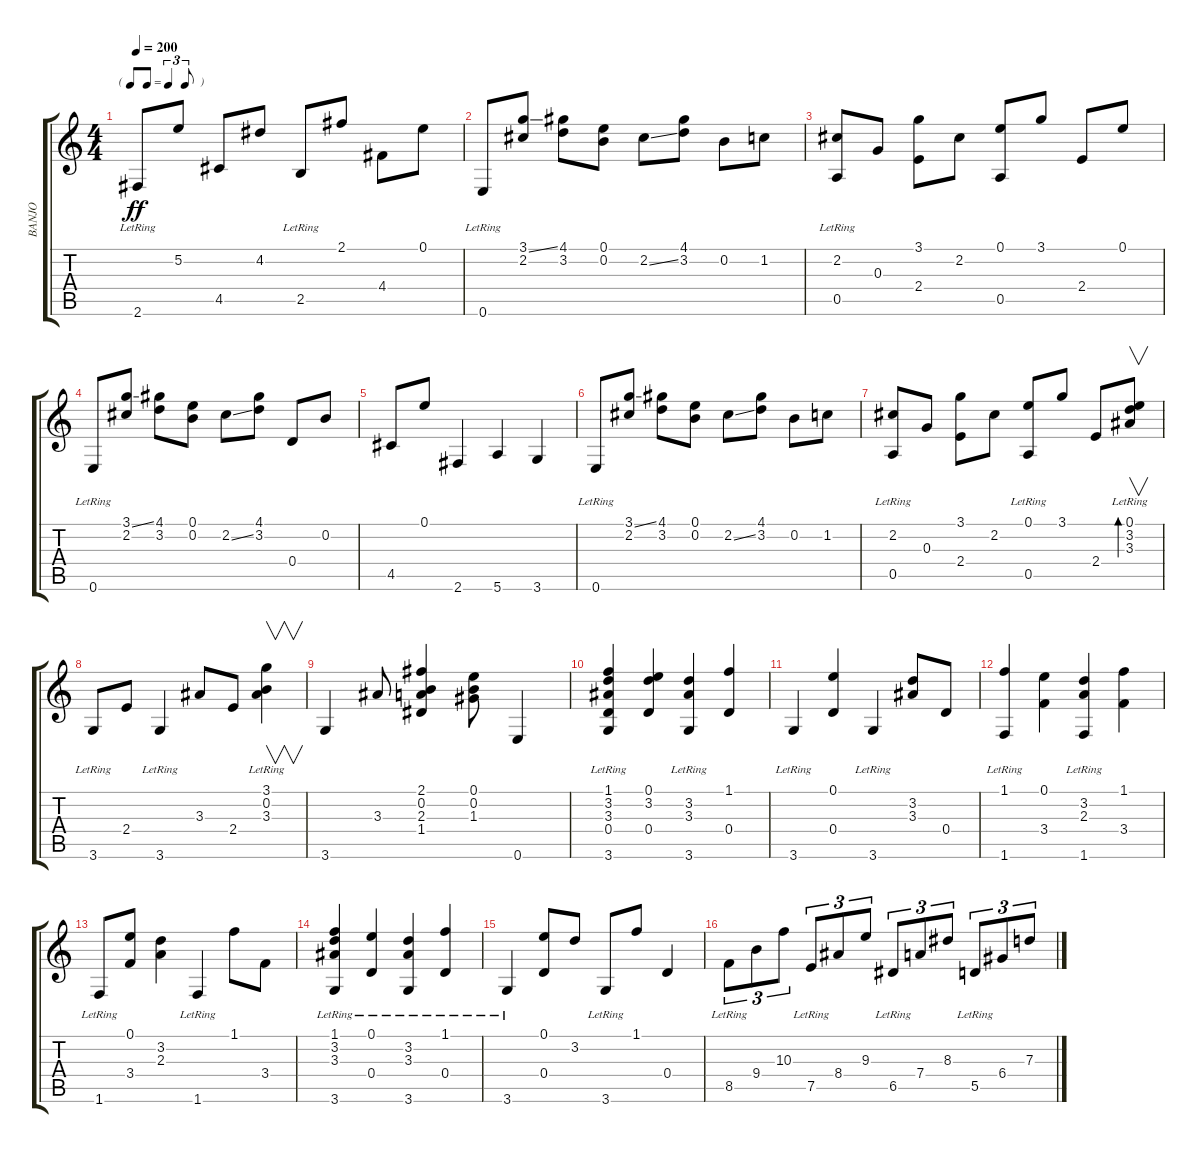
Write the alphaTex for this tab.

\track ("BANJO" "BANJO") {instrument banjo}
\staff {score tabs}
\tuning (E4 B3 G3 D3 A2 E2) {hide}
\displaytranspose 12
\ts (4 4)
\tf triplet8th
\tempo 200
\clef g2
\ks c
2.6{lr}.8{dy ff} 5.2.8 4.5.8 4.2.8 2.5{lr}.8 2.1.8 4.4.8 0.1.8 |
0.6{lr}.8 (3.1{ss} 2.2).8 (4.1 3.2).8 (0.1 0.2).8 2.2{ss}.8 (4.1 3.2).8 0.2.8 1.2.8 |
(2.2 0.5{lr}).8 0.3.8 (3.1 2.4).8 2.2.8 (0.1 0.5).8 3.1.8 2.4.8 0.1.8 |
0.6{lr}.8 (3.1{ss} 2.2).8 (4.1 3.2).8 (0.1 0.2).8 2.2{ss}.8 (4.1 3.2).8 0.4.8 0.2.8 |
4.5.8 0.1.8 2.6.4 5.6.4 3.6.4 |
0.6{lr}.8 (3.1{ss} 2.2).8 (4.1 3.2).8 (0.1 0.2).8 2.2{ss}.8 (4.1 3.2).8 0.2.8 1.2.8 |
(2.2 0.5{lr}).8 0.3.8 (3.1 2.4).8 2.2.8 (0.1 0.5{lr}).8 3.1.8 2.4.8 (0.1{lr} 3.2{lr} 3.3{lr}).8{v bd 120} |
3.6{lr}.8 2.4.8 3.6{lr}.4 3.3.8 2.4.8 (3.1{lr} 0.2{lr} 3.3{lr}).4{v} |
3.6.4 3.3.8 (2.1 0.2 2.3 1.4).4 (0.1 0.2 1.3).8 0.6.4 |
(1.1 3.2 3.3 0.4 3.6{lr}).4 (0.1 3.2 0.4).4 (3.2 3.3 3.6{lr}).4 (1.1 0.4).4 |
3.6{lr}.4 (0.1 0.4).4 3.6{lr}.4 (3.2 3.3).8 0.4.8 |
(1.1 1.6{lr}).4 (0.1 3.4).4 (3.2 2.3 1.6{lr}).4 (1.1 3.4).4 |
1.6{lr}.8 (0.1 3.4).8 (3.2 2.3).4 1.6{lr}.4 1.1.8 3.4.8 |
(1.1 3.2 3.3 3.6{lr}).4 (0.1 0.4{lr}).4 (3.2 3.3 3.6{lr}).4 (1.1 0.4{lr}).4 |
3.6{lr}.4 (0.1 0.4).8 3.2.8 3.6{lr}.8 1.1.8 0.4.4 |
8.5{lr}.8{tu (3 2)} 9.4.8{tu (3 2)} 10.3.8{tu (3 2)} 7.5{lr}.8{tu (3 2)} 8.4.8{tu (3 2)} 9.3.8{tu (3 2)} 6.5{lr}.8{tu (3 2)} 7.4.8{tu (3 2)} 8.3.8{tu (3 2)} 5.5{lr}.8{tu (3 2)} 6.4.8{tu (3 2)} 7.3.8{tu (3 2)}
